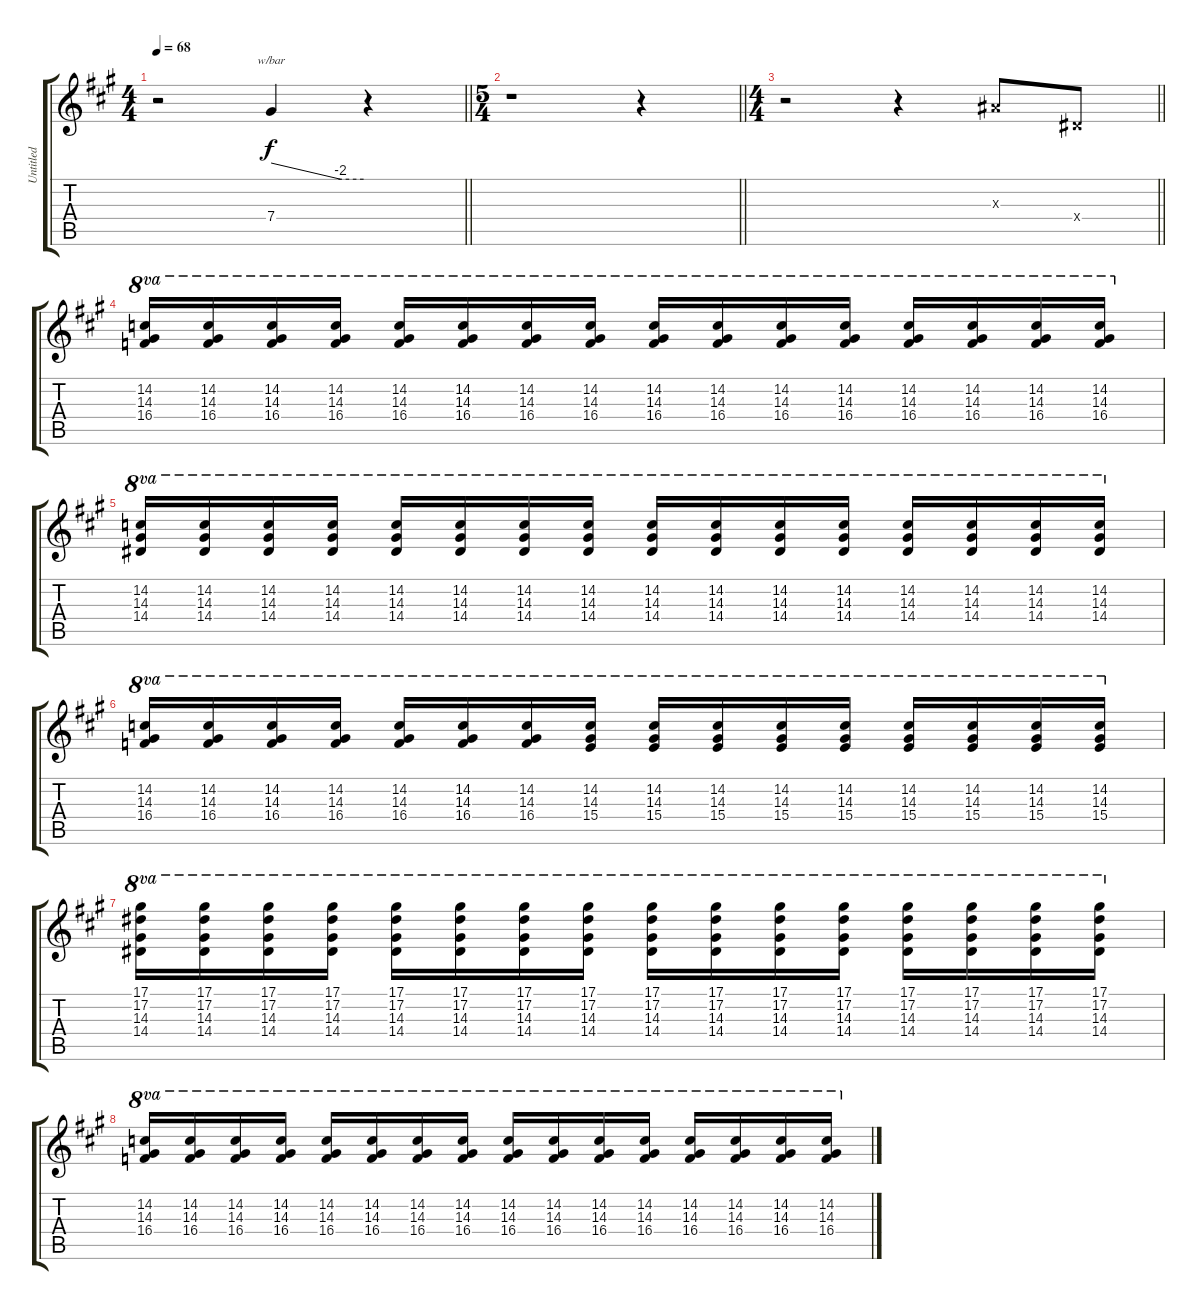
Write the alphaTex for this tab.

\track ("Untitled" "Untitled") {instrument distortionguitar}
\staff {score tabs}
\tuning (Eb4 Bb3 Gb3 Db3 Ab2 Eb2) {hide}
\ts (4 4)
\tempo 68
\clef g2
\barLineRight lightlight
\ks a
r.2{dy f} 7.4.4{tbe (custom default 0 0 45 -8 60 -8)} r.4 |
\ts (5 4)
\barLineRight lightlight
r.1 r.4 |
\ts (4 4)
\barLineRight lightlight
r.2 r.4 4.3{x}.8 2.4{x}.8 |
(14.2 14.3 16.4).16{ot 8va} (14.2 14.3 16.4).16{ot 8va} (14.2 14.3 16.4).16{ot 8va} (14.2 14.3 16.4).16{ot 8va} (14.2 14.3 16.4).16{ot 8va} (14.2 14.3 16.4).16{ot 8va} (14.2 14.3 16.4).16{ot 8va} (14.2 14.3 16.4).16{ot 8va} (14.2 14.3 16.4).16{ot 8va} (14.2 14.3 16.4).16{ot 8va} (14.2 14.3 16.4).16{ot 8va} (14.2 14.3 16.4).16{ot 8va} (14.2 14.3 16.4).16{ot 8va} (14.2 14.3 16.4).16{ot 8va} (14.2 14.3 16.4).16{ot 8va} (14.2 14.3 16.4).16{ot 8va} |
(14.2 14.3 14.4).16{ot 8va} (14.2 14.3 14.4).16{ot 8va} (14.2 14.3 14.4).16{ot 8va} (14.2 14.3 14.4).16{ot 8va} (14.2 14.3 14.4).16{ot 8va} (14.2 14.3 14.4).16{ot 8va} (14.2 14.3 14.4).16{ot 8va} (14.2 14.3 14.4).16{ot 8va} (14.2 14.3 14.4).16{ot 8va} (14.2 14.3 14.4).16{ot 8va} (14.2 14.3 14.4).16{ot 8va} (14.2 14.3 14.4).16{ot 8va} (14.2 14.3 14.4).16{ot 8va} (14.2 14.3 14.4).16{ot 8va} (14.2 14.3 14.4).16{ot 8va} (14.2 14.3 14.4).16{ot 8va} |
(14.2 14.3 16.4).16{ot 8va} (14.2 14.3 16.4).16{ot 8va} (14.2 14.3 16.4).16{ot 8va} (14.2 14.3 16.4).16{ot 8va} (14.2 14.3 16.4).16{ot 8va} (14.2 14.3 16.4).16{ot 8va} (14.2 14.3 16.4).16{ot 8va} (14.2 14.3 15.4).16{ot 8va} (14.2 14.3 15.4).16{ot 8va} (14.2 14.3 15.4).16{ot 8va} (14.2 14.3 15.4).16{ot 8va} (14.2 14.3 15.4).16{ot 8va} (14.2 14.3 15.4).16{ot 8va} (14.2 14.3 15.4).16{ot 8va} (14.2 14.3 15.4).16{ot 8va} (14.2 14.3 15.4).16{ot 8va} |
(17.1 17.2 14.3 14.4).16{ot 8va} (17.1 17.2 14.3 14.4).16{ot 8va} (17.1 17.2 14.3 14.4).16{ot 8va} (17.1 17.2 14.3 14.4).16{ot 8va} (17.1 17.2 14.3 14.4).16{ot 8va} (17.1 17.2 14.3 14.4).16{ot 8va} (17.1 17.2 14.3 14.4).16{ot 8va} (17.1 17.2 14.3 14.4).16{ot 8va} (17.1 17.2 14.3 14.4).16{ot 8va} (17.1 17.2 14.3 14.4).16{ot 8va} (17.1 17.2 14.3 14.4).16{ot 8va} (17.1 17.2 14.3 14.4).16{ot 8va} (17.1 17.2 14.3 14.4).16{ot 8va} (17.1 17.2 14.3 14.4).16{ot 8va} (17.1 17.2 14.3 14.4).16{ot 8va} (17.1 17.2 14.3 14.4).16{ot 8va} |
(14.2 14.3 16.4).16{ot 8va} (14.2 14.3 16.4).16{ot 8va} (14.2 14.3 16.4).16{ot 8va} (14.2 14.3 16.4).16{ot 8va} (14.2 14.3 16.4).16{ot 8va} (14.2 14.3 16.4).16{ot 8va} (14.2 14.3 16.4).16{ot 8va} (14.2 14.3 16.4).16{ot 8va} (14.2 14.3 16.4).16{ot 8va} (14.2 14.3 16.4).16{ot 8va} (14.2 14.3 16.4).16{ot 8va} (14.2 14.3 16.4).16{ot 8va} (14.2 14.3 16.4).16{ot 8va} (14.2 14.3 16.4).16{ot 8va} (14.2 14.3 16.4).16{ot 8va} (14.2 14.3 16.4).16{ot 8va}
